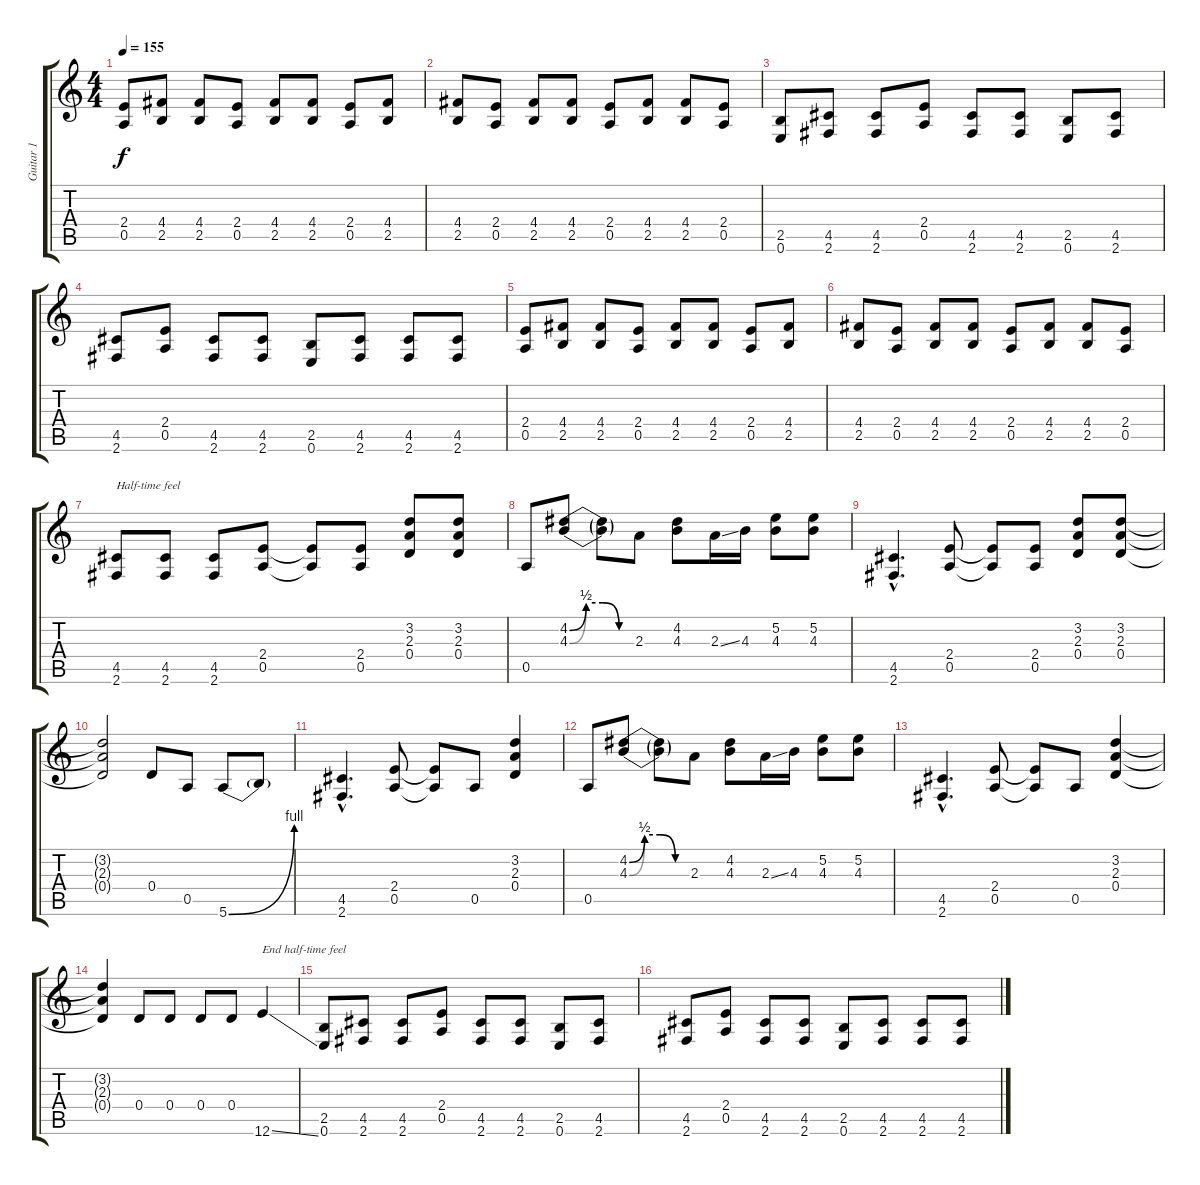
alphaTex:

\track ("Guitar 1" "Guitar 1") {instrument overdrivenguitar}
\staff {score tabs}
\tuning (E4 B3 G3 D3 A2 E2) {hide}
\ts (4 4)
\tempo 155
\clef g2
\ks c
(2.4 0.5).8{dy f} (4.4 2.5).8 (4.4 2.5).8 (2.4 0.5).8 (4.4 2.5).8 (4.4 2.5).8 (2.4 0.5).8 (4.4 2.5).8 |
(4.4 2.5).8 (2.4 0.5).8 (4.4 2.5).8 (4.4 2.5).8 (2.4 0.5).8 (4.4 2.5).8 (4.4 2.5).8 (2.4 0.5).8 |
(2.5 0.6).8 (4.5 2.6).8 (4.5 2.6).8 (2.4 0.5).8 (4.5 2.6).8 (4.5 2.6).8 (2.5 0.6).8 (4.5 2.6).8 |
(4.5 2.6).8 (2.4 0.5).8 (4.5 2.6).8 (4.5 2.6).8 (2.5 0.6).8 (4.5 2.6).8 (4.5 2.6).8 (4.5 2.6).8 |
(2.4 0.5).8 (4.4 2.5).8 (4.4 2.5).8 (2.4 0.5).8 (4.4 2.5).8 (4.4 2.5).8 (2.4 0.5).8 (4.4 2.5).8 |
(4.4 2.5).8 (2.4 0.5).8 (4.4 2.5).8 (4.4 2.5).8 (2.4 0.5).8 (4.4 2.5).8 (4.4 2.5).8 (2.4 0.5).8 |
(4.5 2.6).8{txt "Half-time feel"} (4.5 2.6).8 (4.5 2.6).8 (2.4 0.5).8 (2.4{t} 0.5{t}).8 (2.4 0.5).8 (3.2 2.3 0.4).8 (3.2 2.3 0.4).8 |
0.5.8 (4.2{be (custom 0 0 15 2 30 2 45 0 60 0)} 4.3{be (custom 0 0 15 2 30 2 45 0 60 0)}).8 (4.2{t} 4.3{t}).8 2.3.8 (4.2 4.3).8 2.3{ss}.16 4.3.16 (5.2 4.3).8 (5.2 4.3).8 |
(4.5{hac} 2.6{hac}).4{d} (2.4 0.5).8 (2.4{t} 0.5{t}).8 (2.4 0.5).8 (3.2 2.3 0.4).8 (3.2 2.3 0.4).8 |
(3.2{t} 2.3{t} 0.4{t}).2 0.4.8 0.5.8 5.6{be (bend 0 0 60 4)}.8 5.6{t}.8 |
(4.5{hac} 2.6{hac}).4{d} (2.4 0.5).8 (2.4{t} 0.5{t}).8 0.5.8 (3.2 2.3 0.4).4 |
0.5.8 (4.2{be (custom 0 0 15 2 30 2 45 0 60 0)} 4.3{be (custom 0 0 15 2 30 2 45 0 60 0)}).8 (4.2{t} 4.3{t}).8 2.3.8 (4.2 4.3).8 2.3{ss}.16 4.3.16 (5.2 4.3).8 (5.2 4.3).8 |
(4.5{hac} 2.6{hac}).4{d} (2.4 0.5).8 (2.4{t} 0.5{t}).8 0.5.8 (3.2 2.3 0.4).4 |
(3.2{t} 2.3{t} 0.4{t}).4 0.4.8 0.4.8 0.4.8 0.4.8 12.6{ss}.4{txt "End half-time feel"} |
(2.5 0.6).8 (4.5 2.6).8 (4.5 2.6).8 (2.4 0.5).8 (4.5 2.6).8 (4.5 2.6).8 (2.5 0.6).8 (4.5 2.6).8 |
(4.5 2.6).8 (2.4 0.5).8 (4.5 2.6).8 (4.5 2.6).8 (2.5 0.6).8 (4.5 2.6).8 (4.5 2.6).8 (4.5 2.6).8
